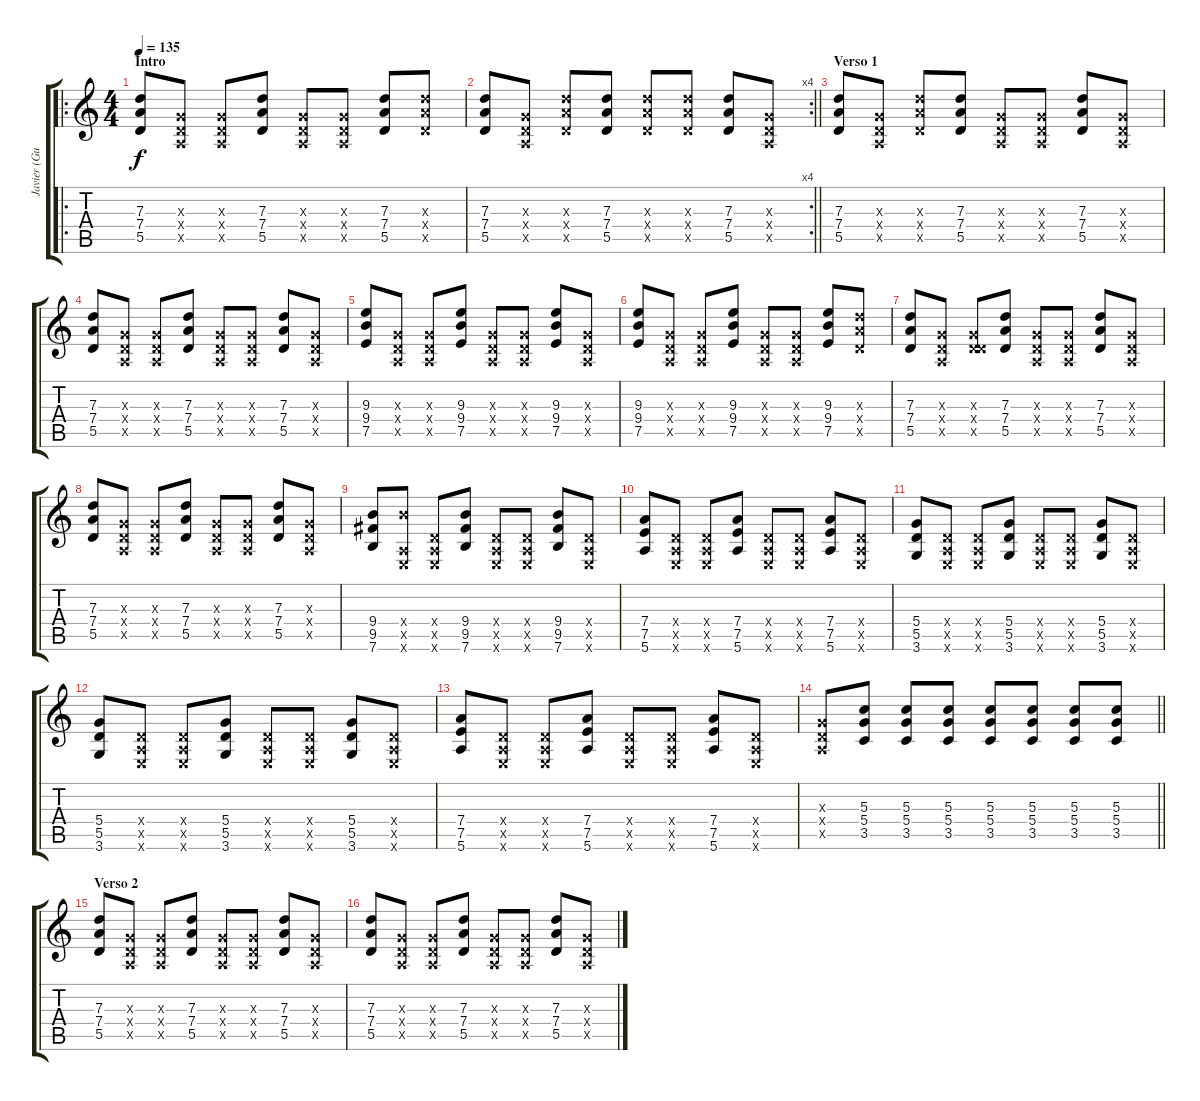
\track ("Javier (Guitarra)" "Javier (Gu") {instrument overdrivenguitar}
\staff {score tabs}
\tuning (E4 B3 G3 D3 A2 E2) {hide}
\ro
\ts (4 4)
\section ("" "Intro")
\tempo 135
\clef g2
\ks c
(7.3 7.4 5.5).8{dy f instrument overdrivenguitar} (0.3{x} 0.4{x} 0.5{x}).8 (0.3{x} 0.4{x} 0.5{x}).8 (7.3 7.4 5.5).8 (0.3{x} 0.4{x} 0.5{x}).8 (0.3{x} 0.4{x} 0.5{x}).8 (7.3 7.4 5.5).8 (7.3{x} 7.4{x} 5.5{x}).8 |
\rc 4
\barLineRight lightlight
(7.3 7.4 5.5).8 (0.3{x} 0.4{x} 0.5{x}).8 (7.3{x} 7.4{x} 5.5{x}).8 (7.3 7.4 5.5).8 (7.3{x} 7.4{x} 5.5{x}).8 (7.3{x} 7.4{x} 5.5{x}).8 (7.3 7.4 5.5).8 (0.3{x} 0.4{x} 0.5{x}).8 |
\section ("" "Verso 1")
(7.3 7.4 5.5).8 (0.3{x} 0.4{x} 0.5{x}).8 (7.3{x} 7.4{x} 5.5{x}).8 (7.3 7.4 5.5).8 (0.3{x} 0.4{x} 0.5{x}).8 (0.3{x} 0.4{x} 0.5{x}).8 (7.3 7.4 5.5).8 (0.3{x} 0.4{x} 0.5{x}).8 |
(7.3 7.4 5.5).8 (0.3{x} 0.4{x} 0.5{x}).8 (0.3{x} 0.4{x} 0.5{x}).8 (7.3 7.4 5.5).8 (0.3{x} 0.4{x} 0.5{x}).8 (0.3{x} 0.4{x} 0.5{x}).8 (7.3 7.4 5.5).8 (0.3{x} 0.4{x} 0.5{x}).8 |
(9.3 9.4 7.5).8 (0.3{x} 0.4{x} 0.5{x}).8 (0.3{x} 0.4{x} 0.5{x}).8 (9.3 9.4 7.5).8 (0.3{x} 0.4{x} 0.5{x}).8 (0.3{x} 0.4{x} 0.5{x}).8 (9.3 9.4 7.5).8 (0.3{x} 0.4{x} 0.5{x}).8 |
(9.3 9.4 7.5).8 (0.3{x} 0.4{x} 0.5{x}).8 (0.3{x} 0.4{x} 0.5{x}).8 (9.3 9.4 7.5).8 (0.3{x} 0.4{x} 0.5{x}).8 (0.3{x} 0.4{x} 0.5{x}).8 (9.3 9.4 7.5).8 (7.3{x} 7.4{x} 5.5{x}).8 |
(7.3 7.4 5.5).8 (0.3{x} 0.4{x} 0.5{x}).8 (0.3{x} 0.4{x} 5.5{x}).8 (7.3 7.4 5.5).8 (0.3{x} 0.4{x} 0.5{x}).8 (0.3{x} 0.4{x} 0.5{x}).8 (7.3 7.4 5.5).8 (0.3{x} 0.4{x} 0.5{x}).8 |
(7.3 7.4 5.5).8 (0.3{x} 0.4{x} 0.5{x}).8 (0.3{x} 0.4{x} 0.5{x}).8 (7.3 7.4 5.5).8 (0.3{x} 0.4{x} 0.5{x}).8 (0.3{x} 0.4{x} 0.5{x}).8 (7.3 7.4 5.5).8 (0.3{x} 0.4{x} 0.5{x}).8 |
(9.4 9.5 7.6).8 (9.4{x} 0.5{x} 0.6{x}).8 (0.4{x} 0.5{x} 0.6{x}).8 (9.4 9.5 7.6).8 (0.4{x} 0.5{x} 0.6{x}).8 (0.4{x} 0.5{x} 0.6{x}).8 (9.4 9.5 7.6).8 (0.4{x} 0.5{x} 0.6{x}).8 |
(7.4 7.5 5.6).8 (0.4{x} 0.5{x} 0.6{x}).8 (0.4{x} 0.5{x} 0.6{x}).8 (7.4 7.5 5.6).8 (0.4{x} 0.5{x} 0.6{x}).8 (0.4{x} 0.5{x} 0.6{x}).8 (7.4 7.5 5.6).8 (0.4{x} 0.5{x} 0.6{x}).8 |
(5.4 5.5 3.6).8 (0.4{x} 0.5{x} 0.6{x}).8 (0.4{x} 0.5{x} 0.6{x}).8 (5.4 5.5 3.6).8 (0.4{x} 0.5{x} 0.6{x}).8 (0.4{x} 0.5{x} 0.6{x}).8 (5.4 5.5 3.6).8 (0.4{x} 0.5{x} 0.6{x}).8 |
(5.4 5.5 3.6).8 (0.4{x} 0.5{x} 0.6{x}).8 (0.4{x} 0.5{x} 0.6{x}).8 (5.4 5.5 3.6).8 (0.4{x} 0.5{x} 0.6{x}).8 (0.4{x} 0.5{x} 0.6{x}).8 (5.4 5.5 3.6).8 (0.4{x} 0.5{x} 0.6{x}).8 |
(7.4 7.5 5.6).8 (0.4{x} 0.5{x} 0.6{x}).8 (0.4{x} 0.5{x} 0.6{x}).8 (7.4 7.5 5.6).8 (0.4{x} 0.5{x} 0.6{x}).8 (0.4{x} 0.5{x} 0.6{x}).8 (7.4 7.5 5.6).8 (0.4{x} 0.5{x} 0.6{x}).8 |
\barLineRight lightlight
(0.3{x} 0.4{x} 0.5{x}).8 (5.3 5.4 3.5).8 (5.3 5.4 3.5).8 (5.3 5.4 3.5).8 (5.3 5.4 3.5).8 (5.3 5.4 3.5).8 (5.3 5.4 3.5).8 (5.3 5.4 3.5).8 |
\section ("" "Verso 2")
(7.3 7.4 5.5).8 (0.3{x} 0.4{x} 0.5{x}).8 (0.3{x} 0.4{x} 0.5{x}).8 (7.3 7.4 5.5).8 (0.3{x} 0.4{x} 0.5{x}).8 (0.3{x} 0.4{x} 0.5{x}).8 (7.3 7.4 5.5).8 (0.3{x} 0.4{x} 0.5{x}).8 |
(7.3 7.4 5.5).8 (0.3{x} 0.4{x} 0.5{x}).8 (0.3{x} 0.4{x} 0.5{x}).8 (7.3 7.4 5.5).8 (0.3{x} 0.4{x} 0.5{x}).8 (0.3{x} 0.4{x} 0.5{x}).8 (7.3 7.4 5.5).8 (0.3{x} 0.4{x} 0.5{x}).8
